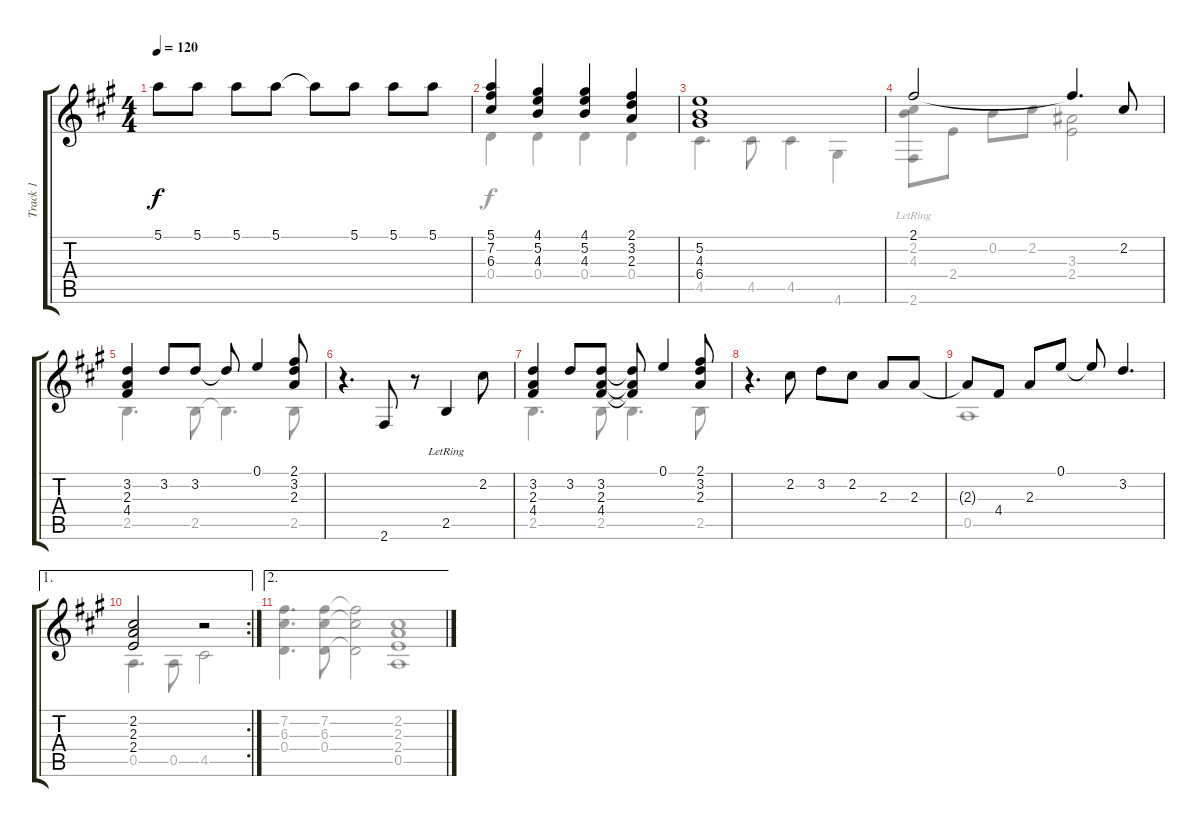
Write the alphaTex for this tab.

\track ("Track 1" "Track 1") {instrument acousticguitarnylon}
\staff {score tabs}
\tuning (E4 B3 G3 D3 A2 E2) {hide}
\voice
\ts (4 4)
\tempo 120
\clef g2
\ks a
5.1.8{dy f} 5.1.8 5.1.8 5.1.8 5.1{t}.8 5.1.8 5.1.8 5.1.8 |
(5.1 7.2 6.3).4 (4.1 5.2 4.3).4 (4.1 5.2 4.3).4 (2.1 3.2 2.3).4 |
(5.2 4.3 6.4).1 |
2.1.2 2.1{t}.4{d} 2.2.8 |
(3.2 2.3 4.4).4 3.2.8 3.2.8 3.2{t}.8 0.1.4 (2.1 3.2 2.3).8 |
r.4{d} 2.6.8 r.8 2.5{lr}.4 2.2.8 |
(3.2 2.3 4.4).4 3.2.8 (3.2 2.3 4.4).8 (3.2{t} 2.3{t} 4.4{t}).8 0.1.4 (2.1 3.2 2.3).8 |
r.4{d} 2.2.8 3.2.8 2.2.8 2.3.8 2.3.8 |
2.3{t}.8 4.4.8 2.3.8 0.1.8 0.1{t}.8 3.2.4{d} |
\ae 1
\rc 2
(2.2 2.3 2.4).2 r.2 |
\ae 2
\voice
\clef g2
\ottava regular
\simile none
\ks a
(7.2 6.3 0.4).4{d dy f} (7.2 6.3 0.4).8 (7.2{t} 6.3{t} 0.4{t}).2 |
0.4.4 0.4.4 0.4.4 0.4.4 |
4.5.4{d} 4.5.8 4.5.4 4.6.4 |
(2.2 4.3 2.6{lr}).8 2.4.8 0.2.8 2.2.8 (3.3 2.4).2 |
2.5.4{d} 2.5.8 2.5{t}.4{d} 2.5.8 |
|
2.5.4{d} 2.5.8 2.5{t}.4{d} 2.5.8 |
|
0.5.1 |
0.5.4{d} 0.5.8 4.5.2 |
(2.2 2.3 2.4 0.5).1
